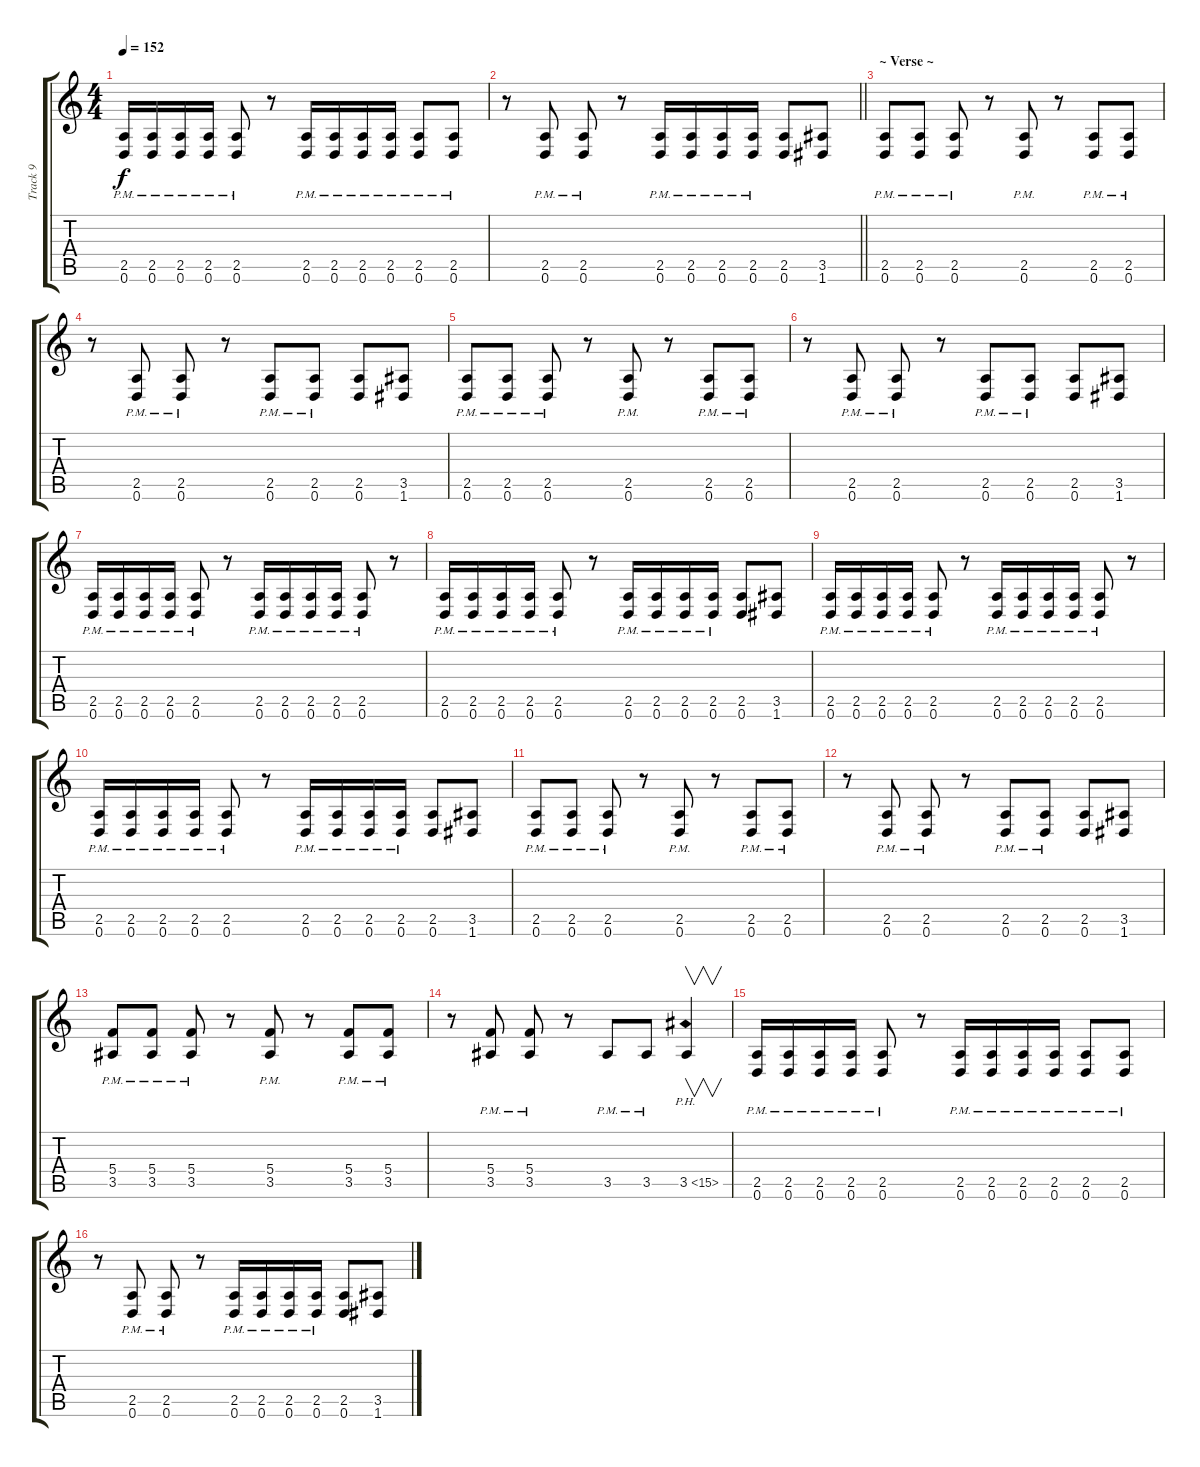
\track ("Track 9" "Track 9") {instrument distortionguitar}
\staff {score tabs}
\tuning (D4 A3 F3 C3 G2 D2) {hide}
\ts (4 4)
\tempo 152
\clef g2
\ks c
(2.5{pm} 0.6{pm}).16{dy f} (2.5{pm} 0.6{pm}).16 (2.5{pm} 0.6{pm}).16 (2.5{pm} 0.6{pm}).16 (2.5{pm} 0.6{pm}).8 r.8 (2.5{pm} 0.6{pm}).16 (2.5{pm} 0.6{pm}).16 (2.5{pm} 0.6{pm}).16 (2.5{pm} 0.6{pm}).16 (2.5{pm} 0.6{pm}).8 (2.5{pm} 0.6{pm}).8 |
\barLineRight lightlight
r.8 (2.5{pm} 0.6{pm}).8 (2.5{pm} 0.6{pm}).8 r.8 (2.5{pm} 0.6{pm}).16 (2.5{pm} 0.6{pm}).16 (2.5{pm} 0.6{pm}).16 (2.5{pm} 0.6{pm}).16 (2.5 0.6).8 (3.5 1.6).8 |
\section ("" "~ Verse ~")
(2.5{pm} 0.6{pm}).8 (2.5{pm} 0.6{pm}).8 (2.5{pm} 0.6{pm}).8 r.8 (2.5{pm} 0.6{pm}).8 r.8 (2.5{pm} 0.6{pm}).8 (2.5{pm} 0.6{pm}).8 |
r.8 (2.5{pm} 0.6{pm}).8 (2.5{pm} 0.6{pm}).8 r.8 (2.5{pm} 0.6{pm}).8 (2.5{pm} 0.6{pm}).8 (2.5 0.6).8 (3.5 1.6).8 |
(2.5{pm} 0.6{pm}).8 (2.5{pm} 0.6{pm}).8 (2.5{pm} 0.6{pm}).8 r.8 (2.5{pm} 0.6{pm}).8 r.8 (2.5{pm} 0.6{pm}).8 (2.5{pm} 0.6{pm}).8 |
r.8 (2.5{pm} 0.6{pm}).8 (2.5{pm} 0.6{pm}).8 r.8 (2.5{pm} 0.6{pm}).8 (2.5{pm} 0.6{pm}).8 (2.5 0.6).8 (3.5 1.6).8 |
(2.5{pm} 0.6{pm}).16 (2.5{pm} 0.6{pm}).16 (2.5{pm} 0.6{pm}).16 (2.5{pm} 0.6{pm}).16 (2.5{pm} 0.6{pm}).8 r.8 (2.5{pm} 0.6{pm}).16 (2.5{pm} 0.6{pm}).16 (2.5{pm} 0.6{pm}).16 (2.5{pm} 0.6{pm}).16 (2.5{pm} 0.6{pm}).8 r.8 |
(2.5{pm} 0.6{pm}).16 (2.5{pm} 0.6{pm}).16 (2.5{pm} 0.6{pm}).16 (2.5{pm} 0.6{pm}).16 (2.5{pm} 0.6{pm}).8 r.8 (2.5{pm} 0.6{pm}).16 (2.5{pm} 0.6{pm}).16 (2.5{pm} 0.6{pm}).16 (2.5{pm} 0.6{pm}).16 (2.5 0.6).8 (3.5 1.6).8 |
(2.5{pm} 0.6{pm}).16 (2.5{pm} 0.6{pm}).16 (2.5{pm} 0.6{pm}).16 (2.5{pm} 0.6{pm}).16 (2.5{pm} 0.6{pm}).8 r.8 (2.5{pm} 0.6{pm}).16 (2.5{pm} 0.6{pm}).16 (2.5{pm} 0.6{pm}).16 (2.5{pm} 0.6{pm}).16 (2.5{pm} 0.6{pm}).8 r.8 |
(2.5{pm} 0.6{pm}).16 (2.5{pm} 0.6{pm}).16 (2.5{pm} 0.6{pm}).16 (2.5{pm} 0.6{pm}).16 (2.5{pm} 0.6{pm}).8 r.8 (2.5{pm} 0.6{pm}).16 (2.5{pm} 0.6{pm}).16 (2.5{pm} 0.6{pm}).16 (2.5{pm} 0.6{pm}).16 (2.5 0.6).8 (3.5 1.6).8 |
(2.5{pm} 0.6{pm}).8 (2.5{pm} 0.6{pm}).8 (2.5{pm} 0.6{pm}).8 r.8 (2.5{pm} 0.6{pm}).8 r.8 (2.5{pm} 0.6{pm}).8 (2.5{pm} 0.6{pm}).8 |
r.8 (2.5{pm} 0.6{pm}).8 (2.5{pm} 0.6{pm}).8 r.8 (2.5{pm} 0.6{pm}).8 (2.5{pm} 0.6{pm}).8 (2.5 0.6).8 (3.5 1.6).8 |
(5.4{pm} 3.5{pm}).8 (5.4 3.5{pm}).8 (5.4 3.5{pm}).8 r.8 (5.4 3.5{pm}).8 r.8 (5.4 3.5{pm}).8 (5.4 3.5{pm}).8 |
r.8 (5.4 3.5{pm}).8 (5.4 3.5{pm}).8 r.8 3.5{pm}.8 3.5{pm}.8 3.5{ph 12}.4{v} |
(2.5{pm} 0.6{pm}).16 (2.5{pm} 0.6{pm}).16 (2.5{pm} 0.6{pm}).16 (2.5{pm} 0.6{pm}).16 (2.5{pm} 0.6{pm}).8 r.8 (2.5{pm} 0.6{pm}).16 (2.5{pm} 0.6{pm}).16 (2.5{pm} 0.6{pm}).16 (2.5{pm} 0.6{pm}).16 (2.5{pm} 0.6{pm}).8 (2.5{pm} 0.6{pm}).8 |
r.8 (2.5{pm} 0.6{pm}).8 (2.5{pm} 0.6{pm}).8 r.8 (2.5{pm} 0.6{pm}).16 (2.5{pm} 0.6{pm}).16 (2.5{pm} 0.6{pm}).16 (2.5{pm} 0.6{pm}).16 (2.5 0.6).8 (3.5 1.6).8
